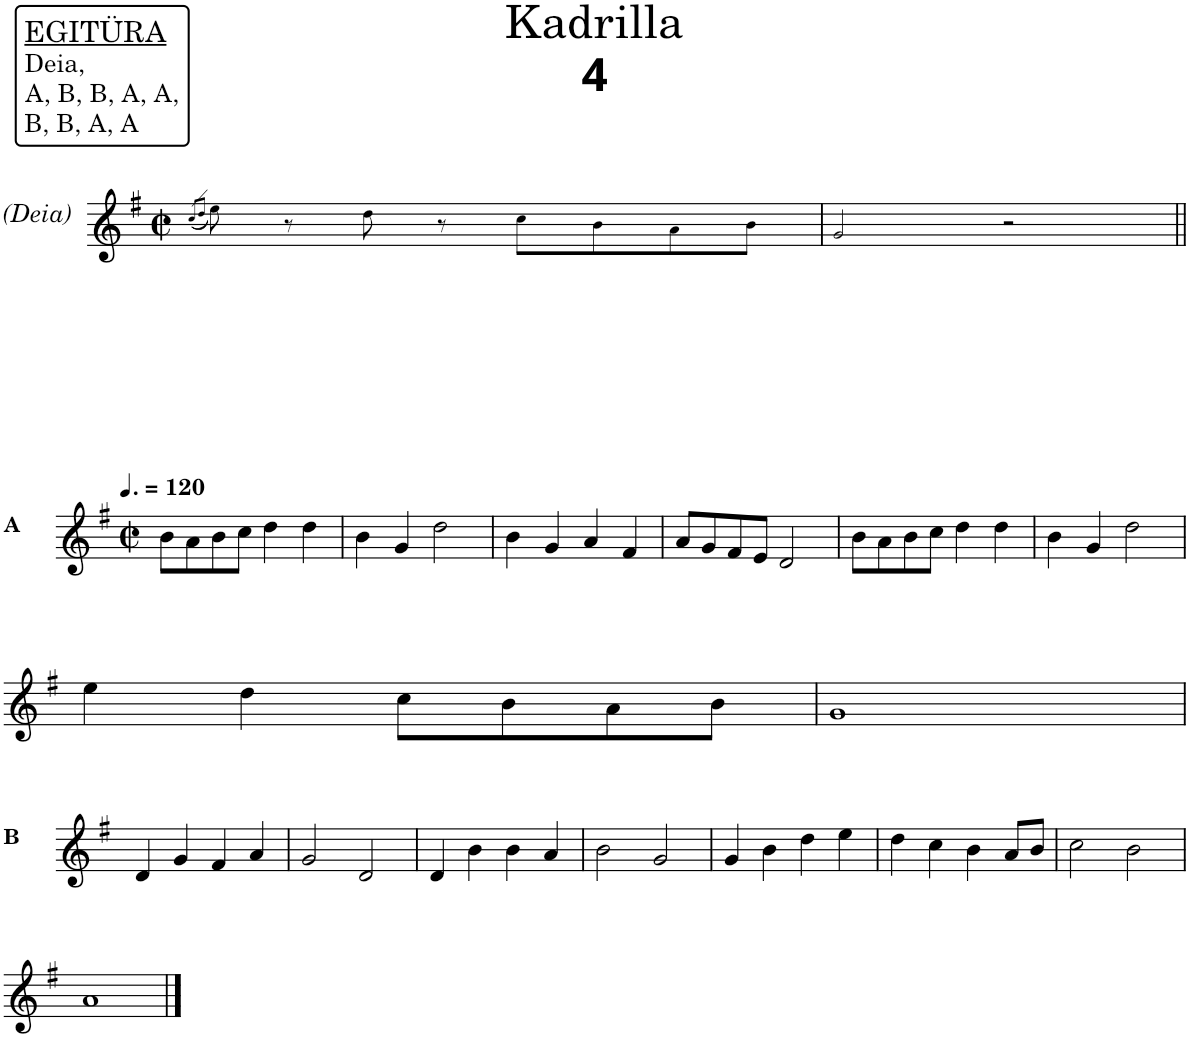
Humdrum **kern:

**kern
*part1
*staff1
*I"Piano
*I'Pno.
*clefG2
*k[f#]
*M2/2
*met(c|)
=1
(8qcc/L
8qdd/J
8ee!\)
8r
8dd!\
8r
8cc!\L
8b!\
8a!\
8b!\J
=2
2g!/
2r
!!LO:LB:g=z
=3||
*M2/2
*met(c|)
*MM180
8b\L
8a\
8b\
8cc\J
4dd\
4dd\
=4
4b\
4g/
2dd\
=5
4b\
4g/
4a/
4f#/
=6
8a/L
8g/
8f#/
8e/J
2d/
=7
8b\L
8a\
8b\
8cc\J
4dd\
4dd\
=8
4b\
4g/
2dd\
!!LO:LB:g=z
=9
4ee\
4dd\
8cc\L
8b\
8a\
8b\J
=10
1g
!!LO:LB:g=z
=11
4d/
4g/
4f#/
4a/
=12
2g/
2d/
=13
4d/
4b\
4b\
4a/
=14
2b\
2g/
=15
4g/
4b\
4dd\
4ee\
=16
4dd\
4cc\
4b\
8a/L
8b/J
=17
2cc\
2b\
!!LO:LB:g=z
=18
1a
==
*-
